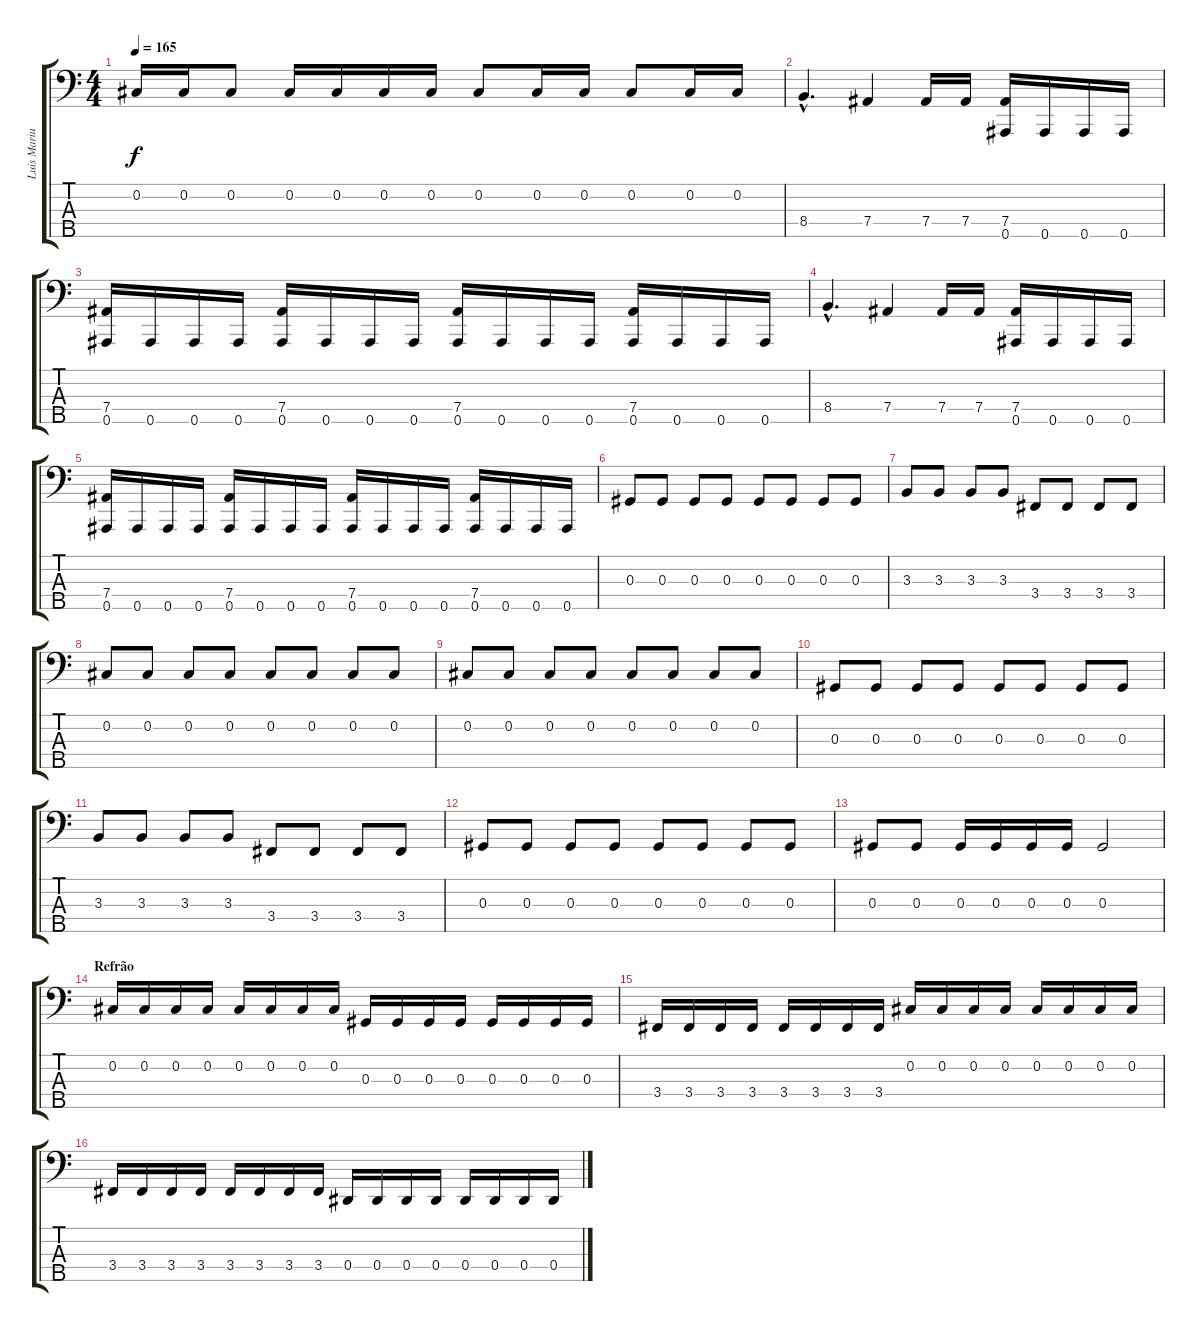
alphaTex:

\track ("Luis Mariutti" "Luis Mariu") {instrument electricbassfinger}
\staff {score tabs}
\tuning (Gb2 Db2 Ab1 Eb1 Bb0) {hide}
\ts (4 4)
\tempo 165
\clef f4
\ks c
0.2.16{dy f} 0.2.16 0.2.8 0.2.16 0.2.16 0.2.16 0.2.16 0.2.8 0.2.16 0.2.16 0.2.8 0.2.16 0.2.16 |
8.4{hac}.4{d} 7.4.4 7.4.16 7.4.16 (7.4 0.5).16 0.5.16 0.5.16 0.5.16 |
(7.4 0.5).16 0.5.16 0.5.16 0.5.16 (7.4 0.5).16 0.5.16 0.5.16 0.5.16 (7.4 0.5).16 0.5.16 0.5.16 0.5.16 (7.4 0.5).16 0.5.16 0.5.16 0.5.16 |
8.4{hac}.4{d} 7.4.4 7.4.16 7.4.16 (7.4 0.5).16 0.5.16 0.5.16 0.5.16 |
(7.4 0.5).16 0.5.16 0.5.16 0.5.16 (7.4 0.5).16 0.5.16 0.5.16 0.5.16 (7.4 0.5).16 0.5.16 0.5.16 0.5.16 (7.4 0.5).16 0.5.16 0.5.16 0.5.16 |
0.3.8 0.3.8 0.3.8 0.3.8 0.3.8 0.3.8 0.3.8 0.3.8 |
3.3.8 3.3.8 3.3.8 3.3.8 3.4.8 3.4.8 3.4.8 3.4.8 |
0.2.8 0.2.8 0.2.8 0.2.8 0.2.8 0.2.8 0.2.8 0.2.8 |
0.2.8 0.2.8 0.2.8 0.2.8 0.2.8 0.2.8 0.2.8 0.2.8 |
0.3.8 0.3.8 0.3.8 0.3.8 0.3.8 0.3.8 0.3.8 0.3.8 |
3.3.8 3.3.8 3.3.8 3.3.8 3.4.8 3.4.8 3.4.8 3.4.8 |
0.3.8 0.3.8 0.3.8 0.3.8 0.3.8 0.3.8 0.3.8 0.3.8 |
0.3.8 0.3.8 0.3.16 0.3.16 0.3.16 0.3.16 0.3.2 |
\section ("" "Refrão")
0.2.16 0.2.16 0.2.16 0.2.16 0.2.16 0.2.16 0.2.16 0.2.16 0.3.16 0.3.16 0.3.16 0.3.16 0.3.16 0.3.16 0.3.16 0.3.16 |
3.4.16 3.4.16 3.4.16 3.4.16 3.4.16 3.4.16 3.4.16 3.4.16 0.2.16 0.2.16 0.2.16 0.2.16 0.2.16 0.2.16 0.2.16 0.2.16 |
3.4.16 3.4.16 3.4.16 3.4.16 3.4.16 3.4.16 3.4.16 3.4.16 0.4.16 0.4.16 0.4.16 0.4.16 0.4.16 0.4.16 0.4.16 0.4.16
